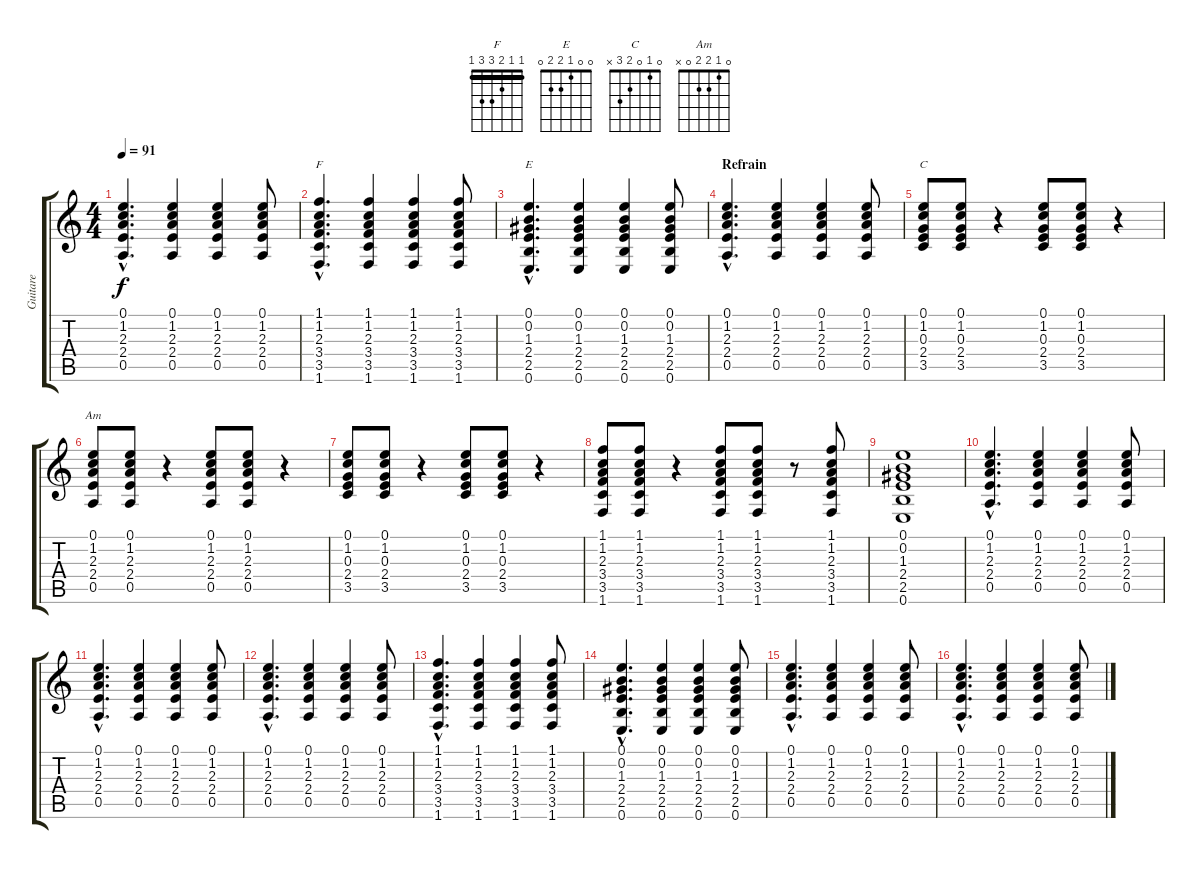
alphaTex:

\track ("Guitare" "Guitare") {instrument acousticguitarnylon}
\staff {score tabs}
\tuning (E4 B3 G3 D3 A2 E2) {hide}
\chord ("F" 1 1 2 3 3 1) {barre 1}
\chord ("E" 0 0 1 2 2 0)
\chord ("C" 0 1 0 2 3 x)
\chord ("Am" 0 1 2 2 0 x)
\ts (4 4)
\tempo 91
\clef g2
\ks c
(0.1{hac} 1.2{hac} 2.3{hac} 2.4{hac} 0.5{hac}).4{d dy f} (0.1 1.2 2.3 2.4 0.5).4 (0.1 1.2 2.3 2.4 0.5).4 (0.1 1.2 2.3 2.4 0.5).8 |
(1.1{hac} 1.2{hac} 2.3{hac} 3.4{hac} 3.5{hac} 1.6{hac}).4{d ch "F"} (1.1 1.2 2.3 3.4 3.5 1.6).4 (1.1 1.2 2.3 3.4 3.5 1.6).4 (1.1 1.2 2.3 3.4 3.5 1.6).8 |
(0.1{hac} 0.2{hac} 1.3{hac} 2.4{hac} 2.5{hac} 0.6{hac}).4{d ch "E"} (0.1 0.2 1.3 2.4 2.5 0.6).4 (0.1 0.2 1.3 2.4 2.5 0.6).4 (0.1 0.2 1.3 2.4 2.5 0.6).8 |
\section ("" "Refrain")
(0.1{hac} 1.2{hac} 2.3{hac} 2.4{hac} 0.5{hac}).4{d} (0.1 1.2 2.3 2.4 0.5).4 (0.1 1.2 2.3 2.4 0.5).4 (0.1 1.2 2.3 2.4 0.5).8 |
(0.1 1.2 0.3 2.4 3.5).8{ch "C"} (0.1 1.2 0.3 2.4 3.5).8 r.4 (0.1 1.2 0.3 2.4 3.5).8 (0.1 1.2 0.3 2.4 3.5).8 r.4 |
(0.1 1.2 2.3 2.4 0.5).8{ch "Am"} (0.1 1.2 2.3 2.4 0.5).8 r.4 (0.1 1.2 2.3 2.4 0.5).8 (0.1 1.2 2.3 2.4 0.5).8 r.4 |
(0.1 1.2 0.3 2.4 3.5).8 (0.1 1.2 0.3 2.4 3.5).8 r.4 (0.1 1.2 0.3 2.4 3.5).8 (0.1 1.2 0.3 2.4 3.5).8 r.4 |
(1.1 1.2 2.3 3.4 3.5 1.6).8 (1.1 1.2 2.3 3.4 3.5 1.6).8 r.4 (1.1 1.2 2.3 3.4 3.5 1.6).8 (1.1 1.2 2.3 3.4 3.5 1.6).8 r.8 (1.1 1.2 2.3 3.4 3.5 1.6).8 |
(0.1 0.2 1.3 2.4 2.5 0.6).1 |
(0.1{hac} 1.2{hac} 2.3{hac} 2.4{hac} 0.5{hac}).4{d} (0.1 1.2 2.3 2.4 0.5).4 (0.1 1.2 2.3 2.4 0.5).4 (0.1 1.2 2.3 2.4 0.5).8 |
(0.1{hac} 1.2{hac} 2.3{hac} 2.4{hac} 0.5{hac}).4{d} (0.1 1.2 2.3 2.4 0.5).4 (0.1 1.2 2.3 2.4 0.5).4 (0.1 1.2 2.3 2.4 0.5).8 |
(0.1{hac} 1.2{hac} 2.3{hac} 2.4{hac} 0.5{hac}).4{d} (0.1 1.2 2.3 2.4 0.5).4 (0.1 1.2 2.3 2.4 0.5).4 (0.1 1.2 2.3 2.4 0.5).8 |
(1.1{hac} 1.2{hac} 2.3{hac} 3.4{hac} 3.5{hac} 1.6{hac}).4{d} (1.1 1.2 2.3 3.4 3.5 1.6).4 (1.1 1.2 2.3 3.4 3.5 1.6).4 (1.1 1.2 2.3 3.4 3.5 1.6).8 |
(0.1{hac} 0.2{hac} 1.3{hac} 2.4{hac} 2.5{hac} 0.6{hac}).4{d} (0.1 0.2 1.3 2.4 2.5 0.6).4 (0.1 0.2 1.3 2.4 2.5 0.6).4 (0.1 0.2 1.3 2.4 2.5 0.6).8 |
(0.1{hac} 1.2{hac} 2.3{hac} 2.4{hac} 0.5{hac}).4{d} (0.1 1.2 2.3 2.4 0.5).4 (0.1 1.2 2.3 2.4 0.5).4 (0.1 1.2 2.3 2.4 0.5).8 |
(0.1{hac} 1.2{hac} 2.3{hac} 2.4{hac} 0.5{hac}).4{d} (0.1 1.2 2.3 2.4 0.5).4 (0.1 1.2 2.3 2.4 0.5).4 (0.1 1.2 2.3 2.4 0.5).8
